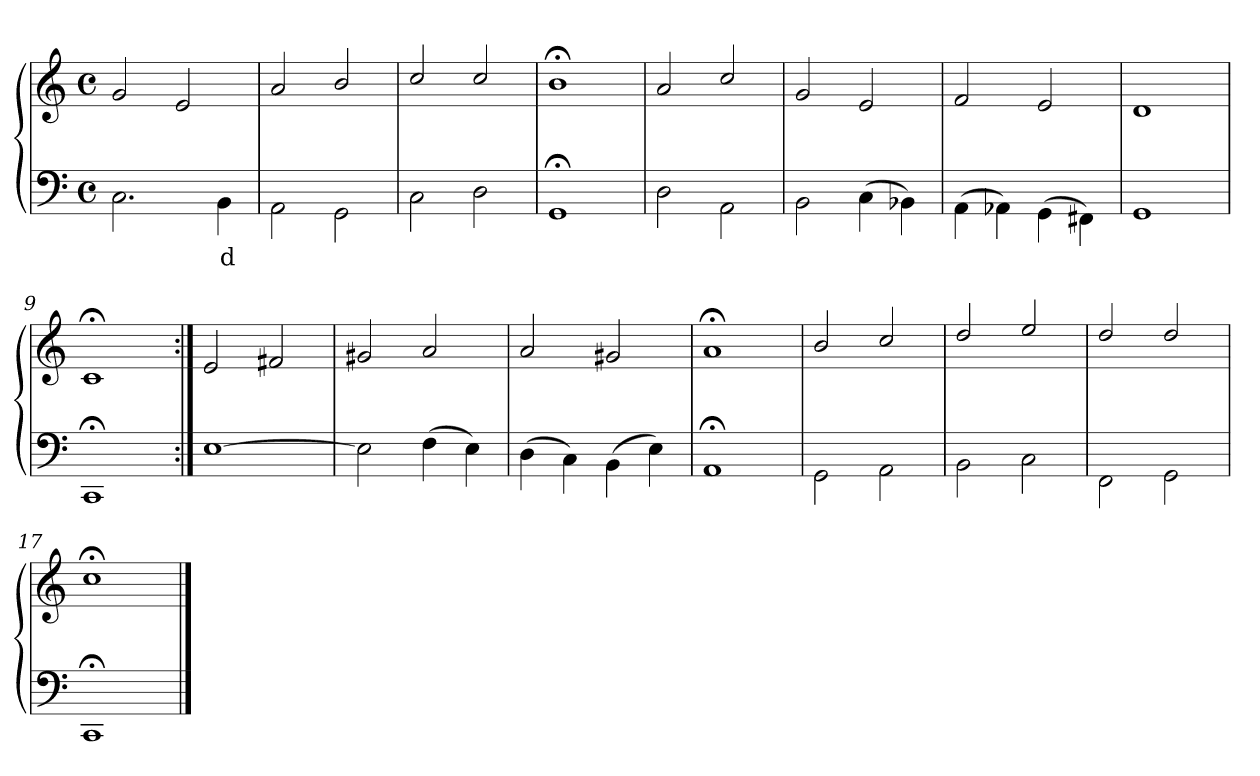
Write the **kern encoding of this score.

**kern	**text	**kern
*part1	*part1	*part1
*staff2	*staff2	*staff1
*clefF4	*	*clefG2
*M4/4	*	*M4/4
*met(c)	*	*met(c)
=1	=1	=1
2.C\	.	2g/
.	.	2e/
4BB\	d	.
=2	=2	=2
2AA\	.	2a/
2GG\	.	2b/
=3	=3	=3
2C\	.	2cc/
2D\	.	2cc/
=4	=4	=4
1GG;\	.	1b;</
=5	=5	=5
2D\	.	2a/
2AA\	.	2cc/
=6	=6	=6
2BB\	.	2g/
(4C\	.	2e/
4BB-X\)	.	.
=7	=7	=7
(4AA\	.	2f/
4AA-X\)	.	.
(4GG\	.	2e/
4FF#X\)	.	.
=8	=8	=8
1GG\	.	1d/
=9	=9	=9
1CC;\	.	1c;</
!!LO:LB:g=z
=10:|!	=10:|!	=10:|!
[1E\	.	2e/
.	.	2f#X/
=11	=11	=11
2E\]	.	2g#X/
(4F\	.	2a/
4E\)	.	.
=12	=12	=12
(4D\	.	2a/
4C\)	.	.
(4BB\	.	2g#X/
4E\)	.	.
=13	=13	=13
1AA;\	.	1a;</
=14	=14	=14
2GG\	.	2b/
2AA\	.	2cc/
=15	=15	=15
2BB\	.	2dd/
2C\	.	2ee/
=16	=16	=16
2FF\	.	2dd/
2GG\	.	2dd/
=17	=17	=17
1CC;\	.	1cc;</
==	==	==
*-	*-	*-
